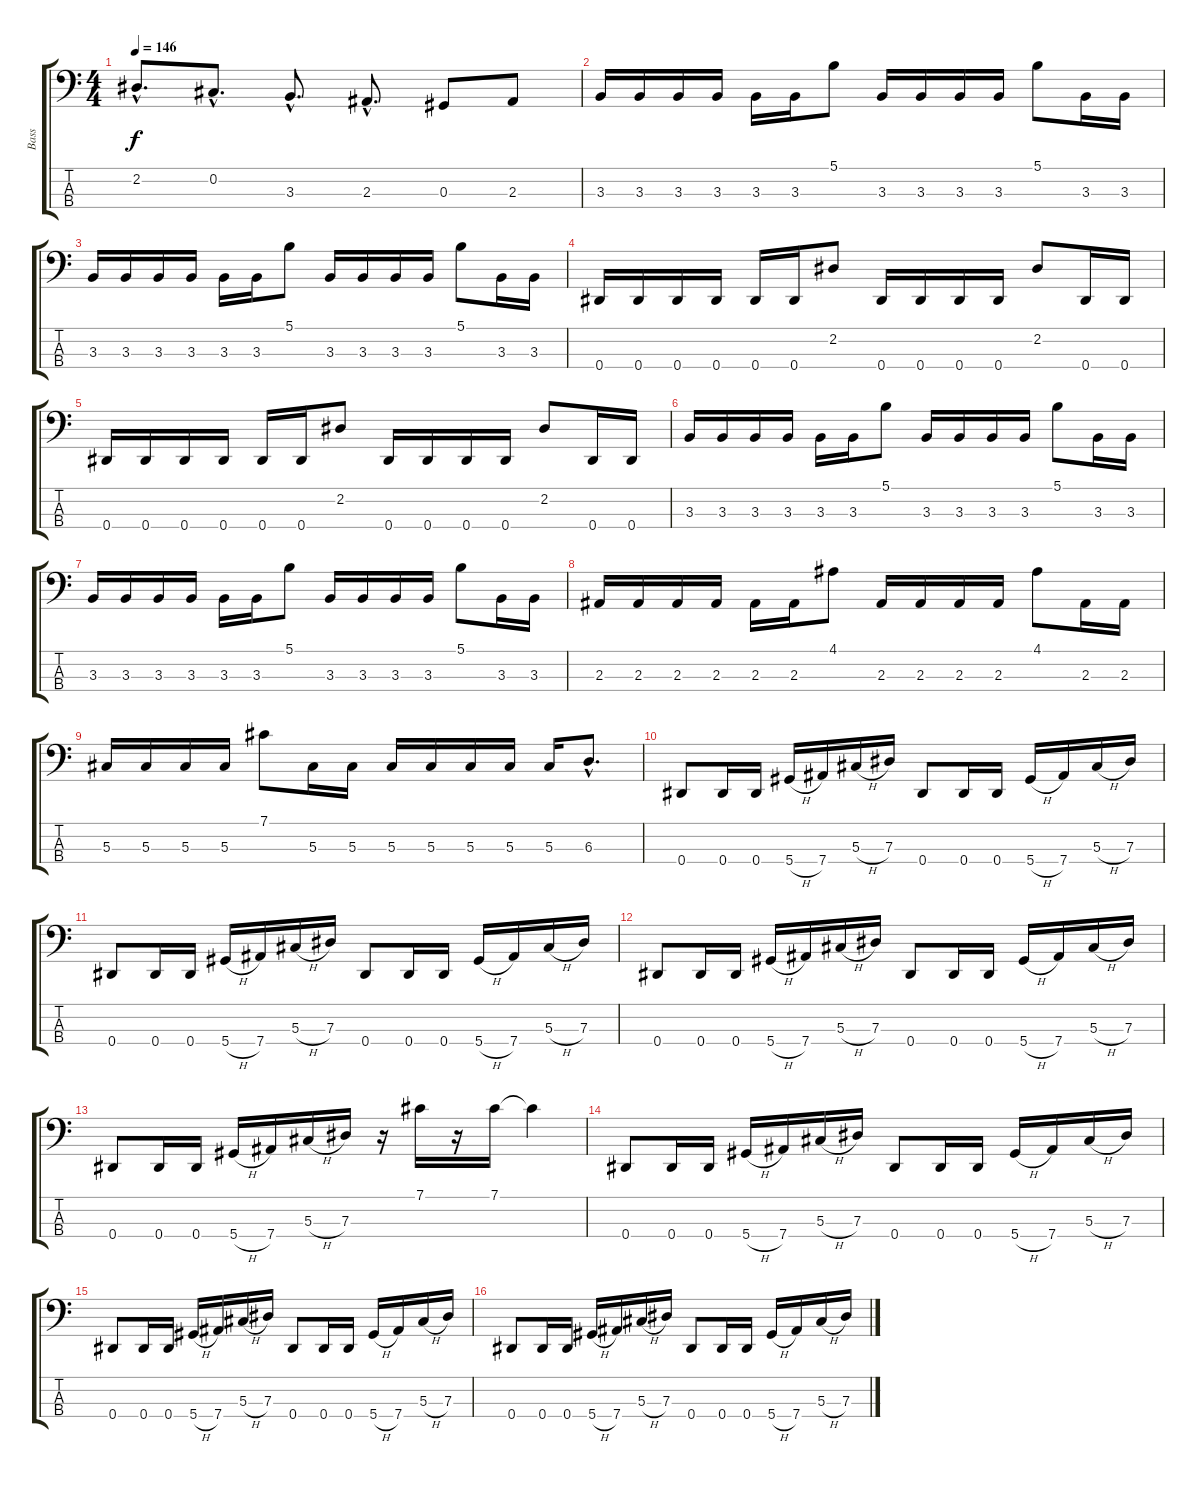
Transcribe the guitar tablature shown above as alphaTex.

\track ("Bass" "Bass") {instrument electricbassfinger}
\staff {score tabs}
\tuning (Gb2 Db2 Ab1 Eb1) {hide}
\ts (4 4)
\tempo 146
\clef f4
\ks c
2.2{hac}.8{d dy f} 0.2{hac}.8{d} 3.3{hac}.8{d} 2.3{hac}.8{d} 0.3.8 2.3.8 |
3.3.16 3.3.16 3.3.16 3.3.16 3.3.16 3.3.16 5.1.8 3.3.16 3.3.16 3.3.16 3.3.16 5.1.8 3.3.16 3.3.16 |
3.3.16 3.3.16 3.3.16 3.3.16 3.3.16 3.3.16 5.1.8 3.3.16 3.3.16 3.3.16 3.3.16 5.1.8 3.3.16 3.3.16 |
0.4.16 0.4.16 0.4.16 0.4.16 0.4.16 0.4.16 2.2.8 0.4.16 0.4.16 0.4.16 0.4.16 2.2.8 0.4.16 0.4.16 |
0.4.16 0.4.16 0.4.16 0.4.16 0.4.16 0.4.16 2.2.8 0.4.16 0.4.16 0.4.16 0.4.16 2.2.8 0.4.16 0.4.16 |
3.3.16 3.3.16 3.3.16 3.3.16 3.3.16 3.3.16 5.1.8 3.3.16 3.3.16 3.3.16 3.3.16 5.1.8 3.3.16 3.3.16 |
3.3.16 3.3.16 3.3.16 3.3.16 3.3.16 3.3.16 5.1.8 3.3.16 3.3.16 3.3.16 3.3.16 5.1.8 3.3.16 3.3.16 |
2.3.16 2.3.16 2.3.16 2.3.16 2.3.16 2.3.16 4.1.8 2.3.16 2.3.16 2.3.16 2.3.16 4.1.8 2.3.16 2.3.16 |
5.3.16 5.3.16 5.3.16 5.3.16 7.1.8 5.3.16 5.3.16 5.3.16 5.3.16 5.3.16 5.3.16 5.3.16 6.3{hac}.8{d} |
0.4.8 0.4.16 0.4.16 5.4{h}.16 7.4.16 5.3{h}.16 7.3.16 0.4.8 0.4.16 0.4.16 5.4{h}.16 7.4.16 5.3{h}.16 7.3.16 |
0.4.8 0.4.16 0.4.16 5.4{h}.16 7.4.16 5.3{h}.16 7.3.16 0.4.8 0.4.16 0.4.16 5.4{h}.16 7.4.16 5.3{h}.16 7.3.16 |
0.4.8 0.4.16 0.4.16 5.4{h}.16 7.4.16 5.3{h}.16 7.3.16 0.4.8 0.4.16 0.4.16 5.4{h}.16 7.4.16 5.3{h}.16 7.3.16 |
0.4.8 0.4.16 0.4.16 5.4{h}.16 7.4.16 5.3{h}.16 7.3.16 r.16 7.1.16{instrument slapbass1} r.16 7.1.16 7.1{t}.4 |
0.4.8{instrument electricbassfinger} 0.4.16 0.4.16 5.4{h}.16 7.4.16 5.3{h}.16 7.3.16 0.4.8 0.4.16 0.4.16 5.4{h}.16 7.4.16 5.3{h}.16 7.3.16 |
0.4.8 0.4.16 0.4.16 5.4{h}.16 7.4.16 5.3{h}.16 7.3.16 0.4.8 0.4.16 0.4.16 5.4{h}.16 7.4.16 5.3{h}.16 7.3.16 |
0.4.8 0.4.16 0.4.16 5.4{h}.16 7.4.16 5.3{h}.16 7.3.16 0.4.8 0.4.16 0.4.16 5.4{h}.16 7.4.16 5.3{h}.16 7.3.16
